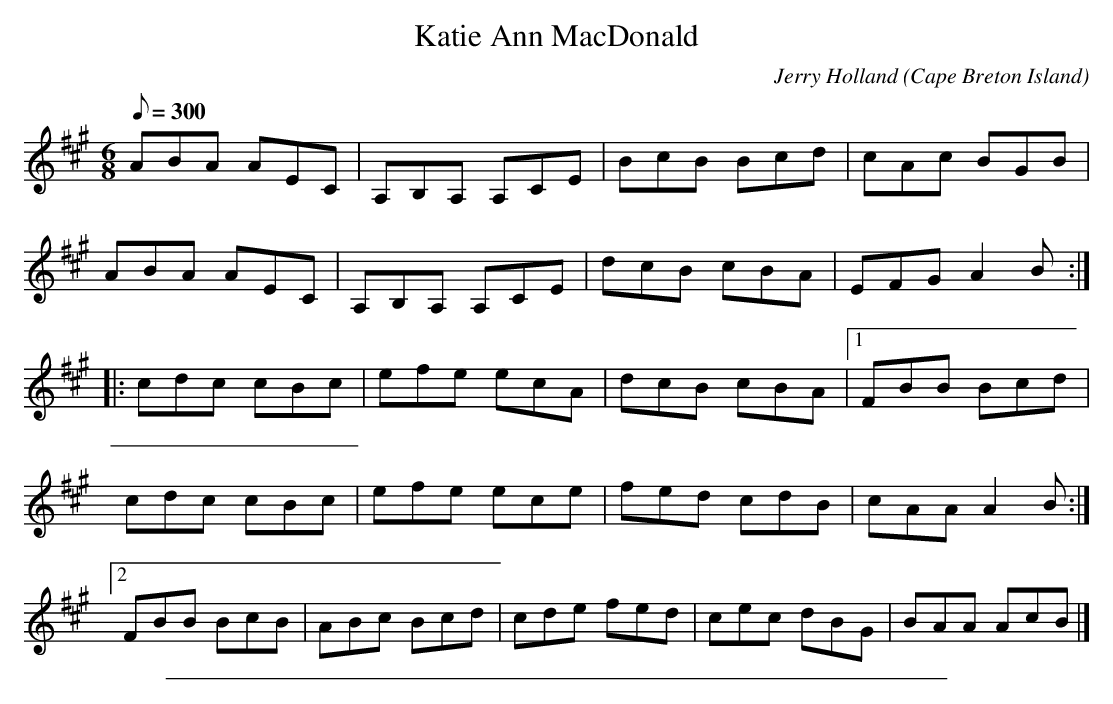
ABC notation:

X:1
T: Katie Ann MacDonald
C:Jerry Holland
O:Cape Breton Island
L:1/8
Q:300
M:6/8
K:A
ABA AEC|A,B,A, A,CE|BcB Bcd|cAc BGB|
ABA AEC|A,B,A, A,CE|dcB cBA|EFG A2 B:|
|:cdc cBc|efe ecA|dcB cBA|1FBB Bcd|
cdc cBc|efe ece|fed cdB|cAA A2 B:|
[2FBB BcB|ABc Bcd|cde fed|cec dBG|BAA AcB|]
